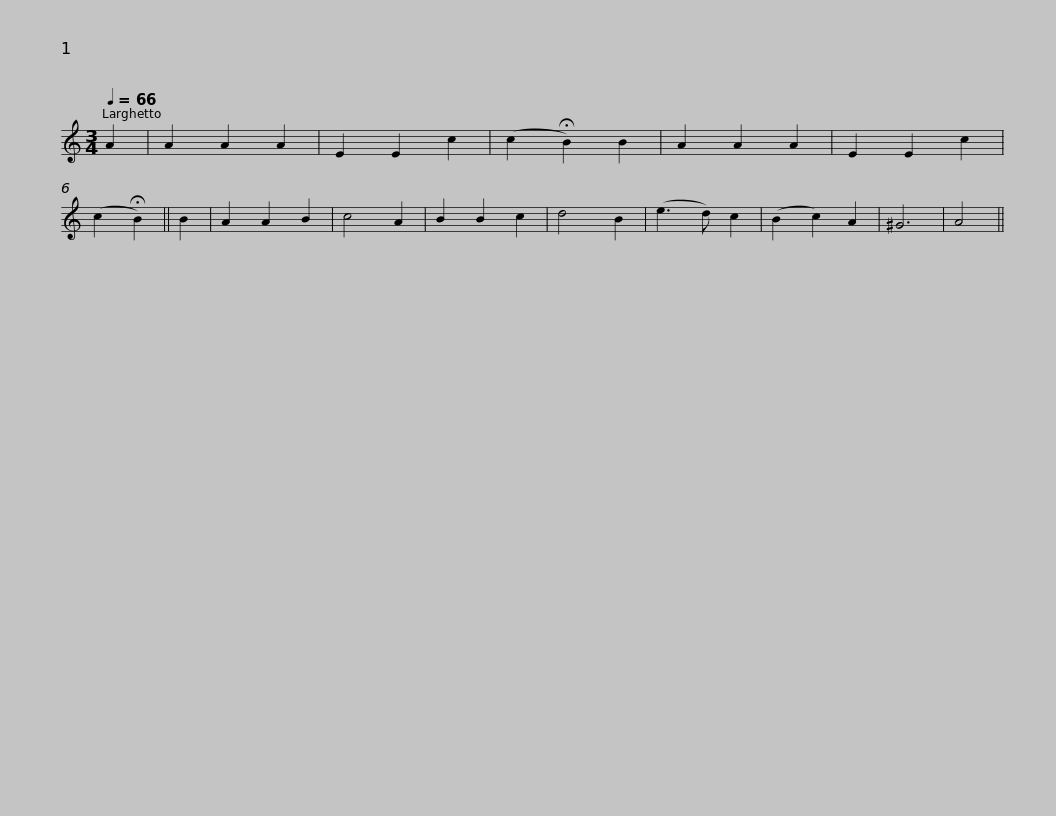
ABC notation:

X:1
L:1/8
Q:1/4=66
M:3/4
I:linebreak $
K:C
V:1 treble
V:1
 A2 | A2 A2 A2 | E2 E2 c2 | (c2 !fermata!B2) B2 | A2 A2 A2 | %5
 E2 E2 c2 | (c2 !fermata!B2) || B2 | A2 A2 B2 | c4 A2 | %10
 B2 B2 c2 | d4 B2 | (e3 d) c2 | (B2 c2) A2 | ^G6 |$ %15
 A4 || %16
